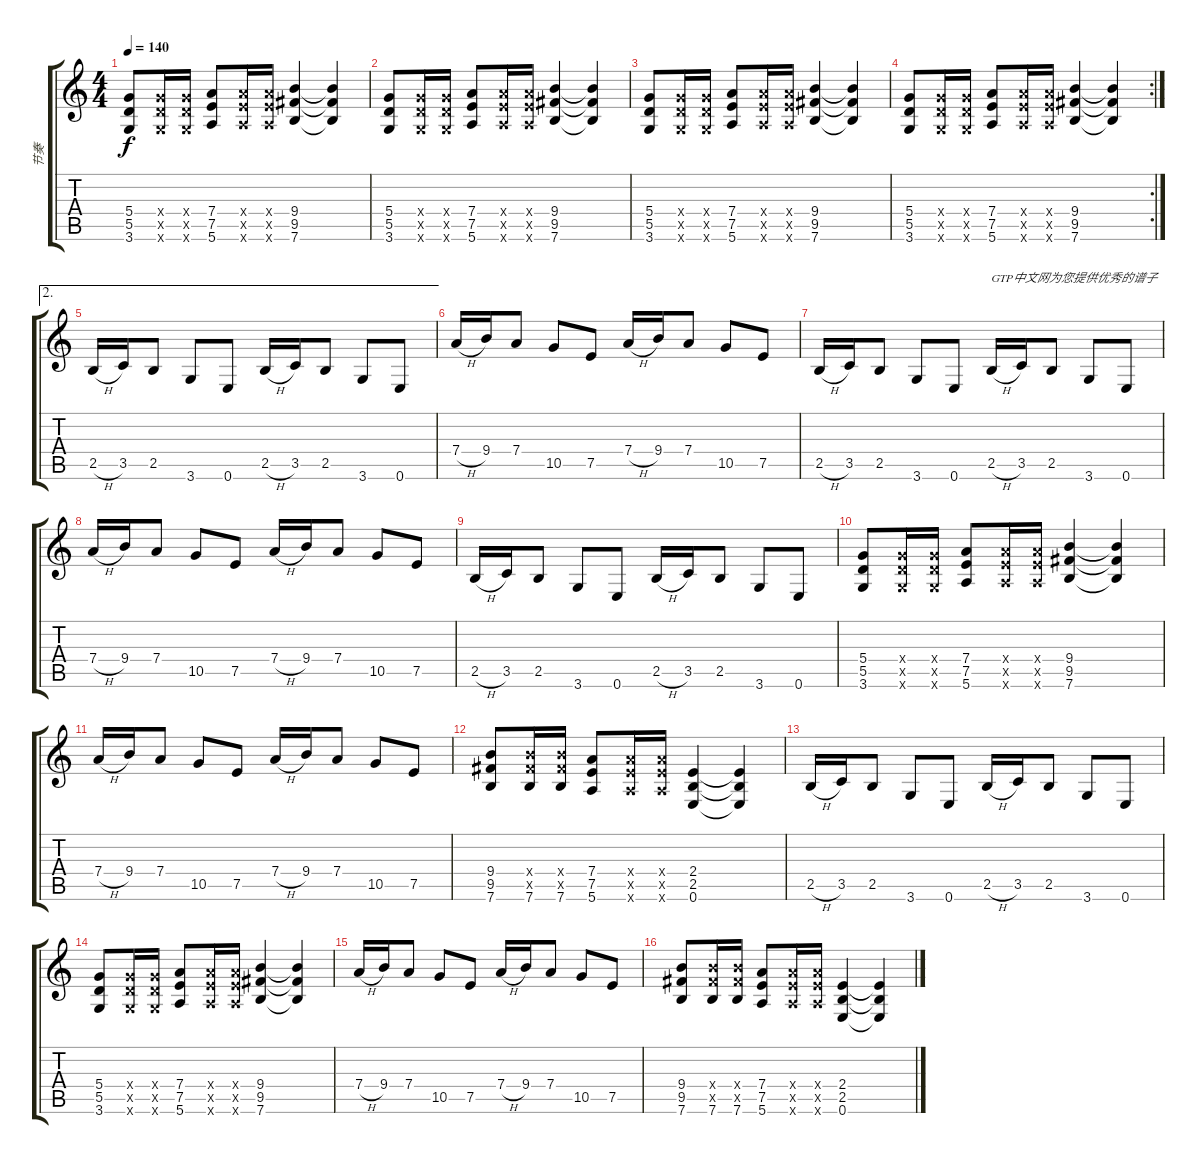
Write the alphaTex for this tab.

\track ("节奏" "节奏") {instrument overdrivenguitar}
\staff {score tabs}
\tuning (E4 B3 G3 D3 A2 E2) {hide}
\ts (4 4)
\tempo 140
\clef g2
\ks c
(5.4 5.5 3.6).8{dy f} (5.4{x} 5.5{x} 3.6{x}).16 (5.4{x} 5.5{x} 3.6{x}).16 (7.4 7.5 5.6).8 (7.4{x} 7.5{x} 5.6{x}).16 (7.4{x} 7.5{x} 5.6{x}).16 (9.4 9.5 7.6).4 (9.4{t} 9.5{t} 7.6{t}).4 |
(5.4 5.5 3.6).8 (5.4{x} 5.5{x} 3.6{x}).16 (5.4{x} 5.5{x} 3.6{x}).16 (7.4 7.5 5.6).8 (7.4{x} 7.5{x} 5.6{x}).16 (7.4{x} 7.5{x} 5.6{x}).16 (9.4 9.5 7.6).4 (9.4{t} 9.5{t} 7.6{t}).4 |
(5.4 5.5 3.6).8 (5.4{x} 5.5{x} 3.6{x}).16 (5.4{x} 5.5{x} 3.6{x}).16 (7.4 7.5 5.6).8 (7.4{x} 7.5{x} 5.6{x}).16 (7.4{x} 7.5{x} 5.6{x}).16 (9.4 9.5 7.6).4 (9.4{t} 9.5{t} 7.6{t}).4 |
\rc 2
(5.4 5.5 3.6).8 (5.4{x} 5.5{x} 3.6{x}).16 (5.4{x} 5.5{x} 3.6{x}).16 (7.4 7.5 5.6).8 (7.4{x} 7.5{x} 5.6{x}).16 (7.4{x} 7.5{x} 5.6{x}).16 (9.4 9.5 7.6).4 (9.4{t} 9.5{t} 7.6{t}).4 |
\ae 2
2.5{h}.16 3.5.16 2.5.8 3.6.8 0.6.8 2.5{h}.16 3.5.16 2.5.8 3.6.8 0.6.8 |
7.4{h}.16 9.4.16 7.4.8 10.5.8 7.5.8 7.4{h}.16 9.4.16 7.4.8 10.5.8 7.5.8 |
2.5{h}.16 3.5.16 2.5.8 3.6.8 0.6.8 2.5{h}.16{txt "GTP中文网为您提供优秀的谱子"} 3.5.16 2.5.8 3.6.8 0.6.8 |
7.4{h}.16 9.4.16 7.4.8 10.5.8 7.5.8 7.4{h}.16 9.4.16 7.4.8 10.5.8 7.5.8 |
2.5{h}.16 3.5.16 2.5.8 3.6.8 0.6.8 2.5{h}.16 3.5.16 2.5.8 3.6.8 0.6.8 |
(5.4 5.5 3.6).8 (5.4{x} 5.5{x} 3.6{x}).16 (5.4{x} 5.5{x} 3.6{x}).16 (7.4 7.5 5.6).8 (7.4{x} 7.5{x} 5.6{x}).16 (7.4{x} 7.5{x} 5.6{x}).16 (9.4 9.5 7.6).4 (9.4{t} 9.5{t} 7.6{t}).4 |
7.4{h}.16 9.4.16 7.4.8 10.5.8 7.5.8 7.4{h}.16 9.4.16 7.4.8 10.5.8 7.5.8 |
(9.4 9.5 7.6).8 (9.4{x} 9.5{x} 7.6).16 (9.4{x} 9.5{x} 7.6).16 (7.4 7.5 5.6).8 (7.4{x} 7.5{x} 5.6{x}).16 (7.4{x} 7.5{x} 5.6{x}).16 (2.4 2.5 0.6).4 (2.4{t} 2.5{t} 0.6{t}).4 |
2.5{h}.16 3.5.16 2.5.8 3.6.8 0.6.8 2.5{h}.16 3.5.16 2.5.8 3.6.8 0.6.8 |
(5.4 5.5 3.6).8 (5.4{x} 5.5{x} 3.6{x}).16 (5.4{x} 5.5{x} 3.6{x}).16 (7.4 7.5 5.6).8 (7.4{x} 7.5{x} 5.6{x}).16 (7.4{x} 7.5{x} 5.6{x}).16 (9.4 9.5 7.6).4 (9.4{t} 9.5{t} 7.6{t}).4 |
7.4{h}.16 9.4.16 7.4.8 10.5.8 7.5.8 7.4{h}.16 9.4.16 7.4.8 10.5.8 7.5.8 |
(9.4 9.5 7.6).8 (9.4{x} 9.5{x} 7.6).16 (9.4{x} 9.5{x} 7.6).16 (7.4 7.5 5.6).8 (7.4{x} 7.5{x} 5.6{x}).16 (7.4{x} 7.5{x} 5.6{x}).16 (2.4 2.5 0.6).4 (2.4{t} 2.5{t} 0.6{t}).4
